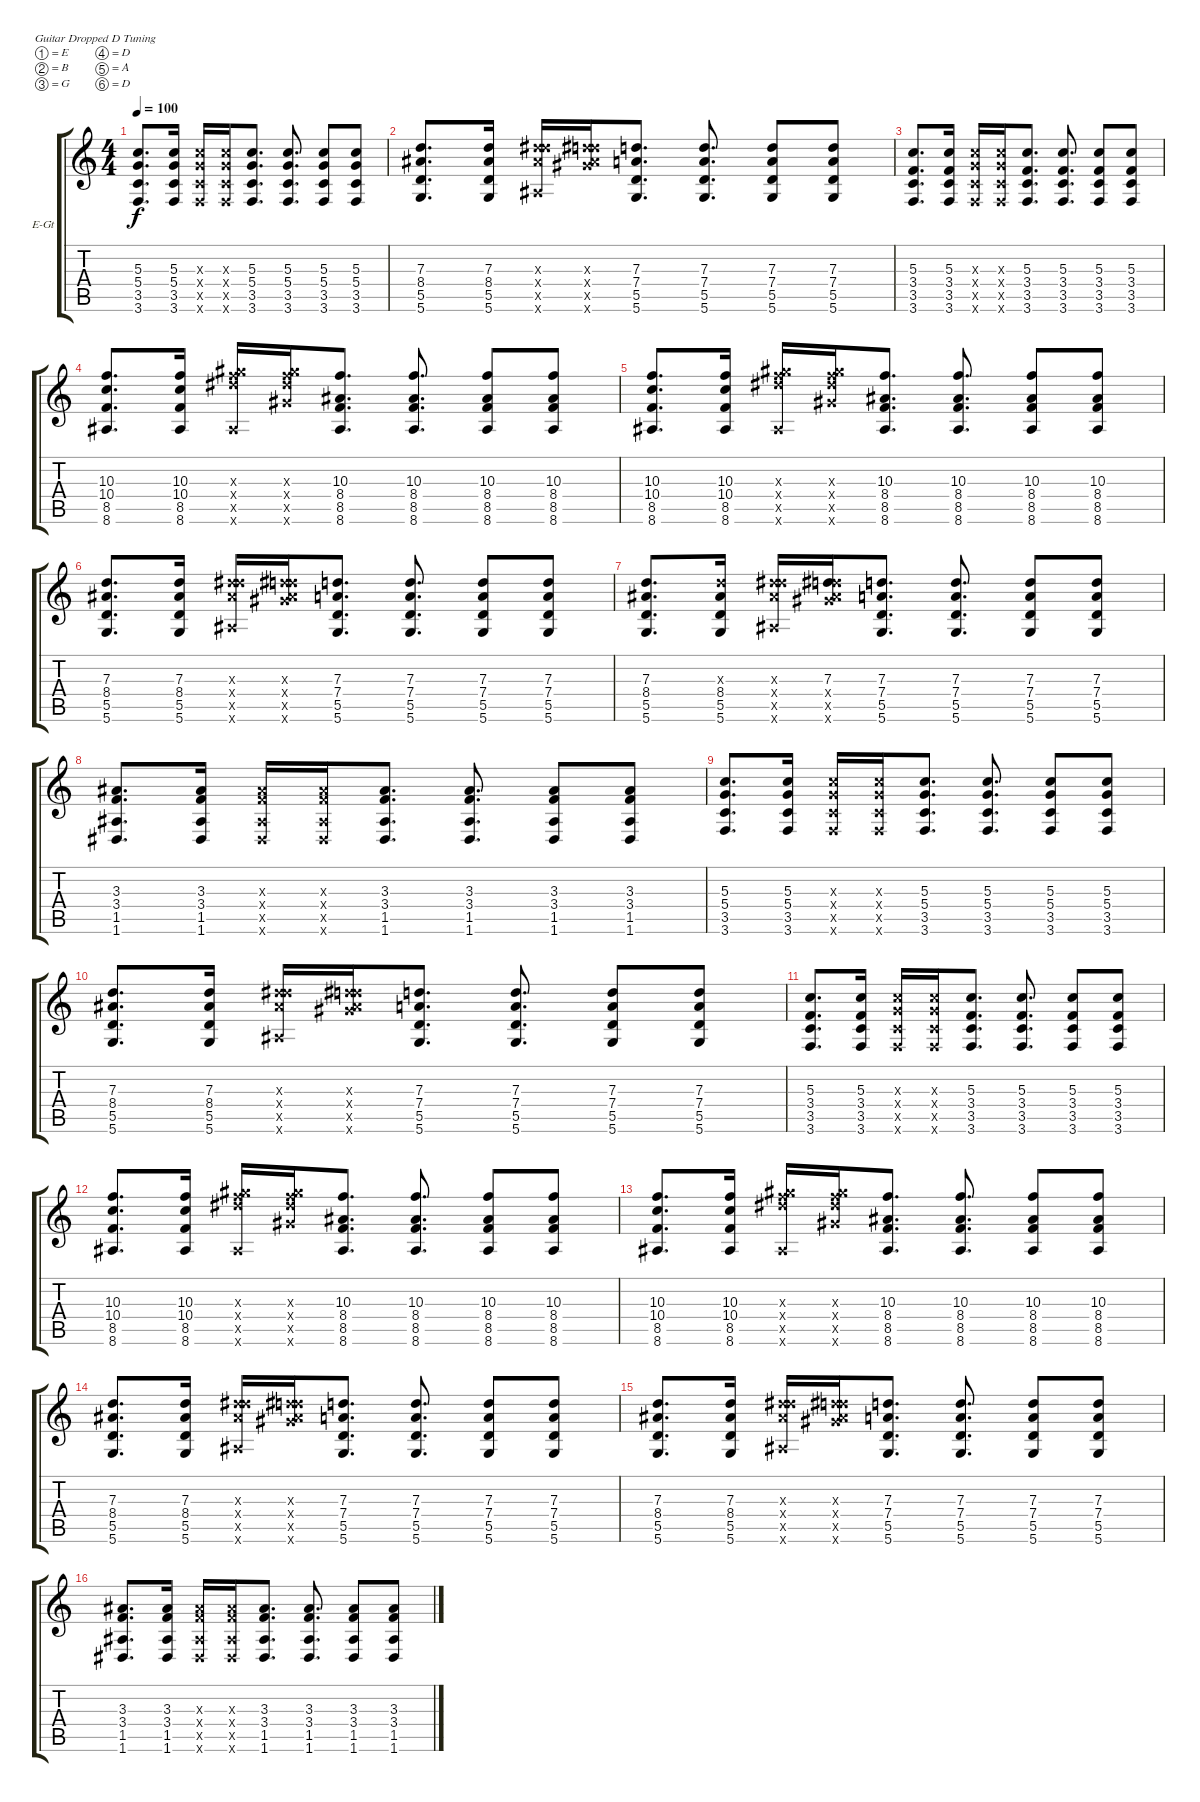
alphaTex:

\bracketExtendMode groupsimilarinstruments
\firstSystemTrackNameOrientation horizontal
\otherSystemsTrackNameOrientation horizontal
\track ("Dusty" "E-Gt") {instrument overdrivenguitar}
\staff {score tabs}
\tuning (E4 B3 G3 D3 A2 D2)
\ts (4 4)
\tempo 100
\clef g2
\ks c
(5.3 5.4 3.5 3.6).8{d dy f} (5.3 5.4 3.5 3.6).16 (5.3{x} 5.4{x} 3.5{x} 3.6{x}).16 (5.3{x} 5.4{x} 3.5{x} 3.6{x}).16 (5.3 5.4 3.5 3.6).8{d} (5.3 5.4 3.5 3.6).8{d} (5.3 5.4 3.5 3.6).8 (5.3 5.4 3.5 3.6).8 |
(7.3 8.4 5.5 5.6).8{d} (7.3 8.4 5.5 5.6).16 (7.3{x} 8.4{x} 18.5{x} 8.6{x}).16 (7.3{x} 8.4{x} 18.5{x} 18.6{x}).16 (7.3 7.4 5.5 5.6).8{d} (7.3 7.4 5.5 5.6).8{d} (7.3 7.4 5.5 5.6).8 (7.3 7.4 5.5 5.6).8 |
(5.3 3.4 3.5 3.6).8{d} (5.3 3.4 3.5 3.6).16 (5.3{x} 5.4{x} 3.5{x} 3.6{x}).16 (5.3{x} 5.4{x} 3.5{x} 3.6{x}).16 (5.3 3.4 3.5 3.6).8{d} (5.3 3.4 3.5 3.6).8{d} (5.3 3.4 3.5 3.6).8 (5.3 3.4 3.5 3.6).8 |
(10.3 10.4 8.5 8.6).8{d} (10.3 10.4 8.5 8.6).16 (10.3{x} 18.4{x} 18.5{x} 8.6{x}).16 (10.3{x} 18.4{x} 18.5{x} 18.6{x}).16 (10.3 8.4 8.5 8.6).8{d} (10.3 8.4 8.5 8.6).8{d} (10.3 8.4 8.5 8.6).8 (10.3 8.4 8.5 8.6).8 |
(10.3 10.4 8.5 8.6).8{d} (10.3 10.4 8.5 8.6).16 (10.3{x} 18.4{x} 18.5{x} 8.6{x}).16 (10.3{x} 18.4{x} 18.5{x} 18.6{x}).16 (10.3 8.4 8.5 8.6).8{d} (10.3 8.4 8.5 8.6).8{d} (10.3 8.4 8.5 8.6).8 (10.3 8.4 8.5 8.6).8 |
(7.3 8.4 5.5 5.6).8{d} (7.3 8.4 5.5 5.6).16 (7.3{x} 8.4{x} 18.5{x} 8.6{x}).16 (7.3{x} 8.4{x} 18.5{x} 18.6{x}).16 (7.3 7.4 5.5 5.6).8{d} (7.3 7.4 5.5 5.6).8{d} (7.3 7.4 5.5 5.6).8 (7.3 7.4 5.5 5.6).8 |
(7.3 8.4 5.5 5.6).8{d} (7.3{x} 8.4 5.5 5.6).16 (7.3{x} 8.4{x} 18.5{x} 8.6{x}).16 (7.3 8.4{x} 18.5{x} 18.6{x}).16 (7.3 7.4 5.5 5.6).8{d} (7.3 7.4 5.5 5.6).8{d} (7.3 7.4 5.5 5.6).8 (7.3 7.4 5.5 5.6).8 |
(3.3 3.4 1.5 1.6).8{d} (3.3 3.4 1.5 1.6).16 (3.3{x} 3.4{x} 1.5{x} 1.6{x}).16 (3.3{x} 3.4{x} 1.5{x} 1.6{x}).16 (3.3 3.4 1.5 1.6).8{d} (3.3 3.4 1.5 1.6).8{d} (3.3 3.4 1.5 1.6).8 (3.3 3.4 1.5 1.6).8 |
(5.3 5.4 3.5 3.6).8{d} (5.3 5.4 3.5 3.6).16 (5.3{x} 5.4{x} 3.5{x} 3.6{x}).16 (5.3{x} 5.4{x} 3.5{x} 3.6{x}).16 (5.3 5.4 3.5 3.6).8{d} (5.3 5.4 3.5 3.6).8{d} (5.3 5.4 3.5 3.6).8 (5.3 5.4 3.5 3.6).8 |
(7.3 8.4 5.5 5.6).8{d} (7.3 8.4 5.5 5.6).16 (7.3{x} 8.4{x} 18.5{x} 8.6{x}).16 (7.3{x} 8.4{x} 18.5{x} 18.6{x}).16 (7.3 7.4 5.5 5.6).8{d} (7.3 7.4 5.5 5.6).8{d} (7.3 7.4 5.5 5.6).8 (7.3 7.4 5.5 5.6).8 |
(5.3 3.4 3.5 3.6).8{d} (5.3 3.4 3.5 3.6).16 (5.3{x} 5.4{x} 3.5{x} 3.6{x}).16 (5.3{x} 5.4{x} 3.5{x} 3.6{x}).16 (5.3 3.4 3.5 3.6).8{d} (5.3 3.4 3.5 3.6).8{d} (5.3 3.4 3.5 3.6).8 (5.3 3.4 3.5 3.6).8 |
(10.3 10.4 8.5 8.6).8{d} (10.3 10.4 8.5 8.6).16 (10.3{x} 18.4{x} 18.5{x} 8.6{x}).16 (10.3{x} 18.4{x} 18.5{x} 18.6{x}).16 (10.3 8.4 8.5 8.6).8{d} (10.3 8.4 8.5 8.6).8{d} (10.3 8.4 8.5 8.6).8 (10.3 8.4 8.5 8.6).8 |
(10.3 10.4 8.5 8.6).8{d} (10.3 10.4 8.5 8.6).16 (10.3{x} 18.4{x} 18.5{x} 8.6{x}).16 (10.3{x} 18.4{x} 18.5{x} 18.6{x}).16 (10.3 8.4 8.5 8.6).8{d} (10.3 8.4 8.5 8.6).8{d} (10.3 8.4 8.5 8.6).8 (10.3 8.4 8.5 8.6).8 |
(7.3 8.4 5.5 5.6).8{d} (7.3 8.4 5.5 5.6).16 (7.3{x} 8.4{x} 18.5{x} 8.6{x}).16 (7.3{x} 8.4{x} 18.5{x} 18.6{x}).16 (7.3 7.4 5.5 5.6).8{d} (7.3 7.4 5.5 5.6).8{d} (7.3 7.4 5.5 5.6).8 (7.3 7.4 5.5 5.6).8 |
(7.3 8.4 5.5 5.6).8{d} (7.3 8.4 5.5 5.6).16 (7.3{x} 8.4{x} 18.5{x} 8.6{x}).16 (7.3{x} 8.4{x} 18.5{x} 18.6{x}).16 (7.3 7.4 5.5 5.6).8{d} (7.3 7.4 5.5 5.6).8{d} (7.3 7.4 5.5 5.6).8 (7.3 7.4 5.5 5.6).8 |
(3.3 3.4 1.5 1.6).8{d} (3.3 3.4 1.5 1.6).16 (3.3{x} 3.4{x} 1.5{x} 1.6{x}).16 (3.3{x} 3.4{x} 1.5{x} 1.6{x}).16 (3.3 3.4 1.5 1.6).8{d} (3.3 3.4 1.5 1.6).8{d} (3.3 3.4 1.5 1.6).8 (3.3 3.4 1.5 1.6).8
